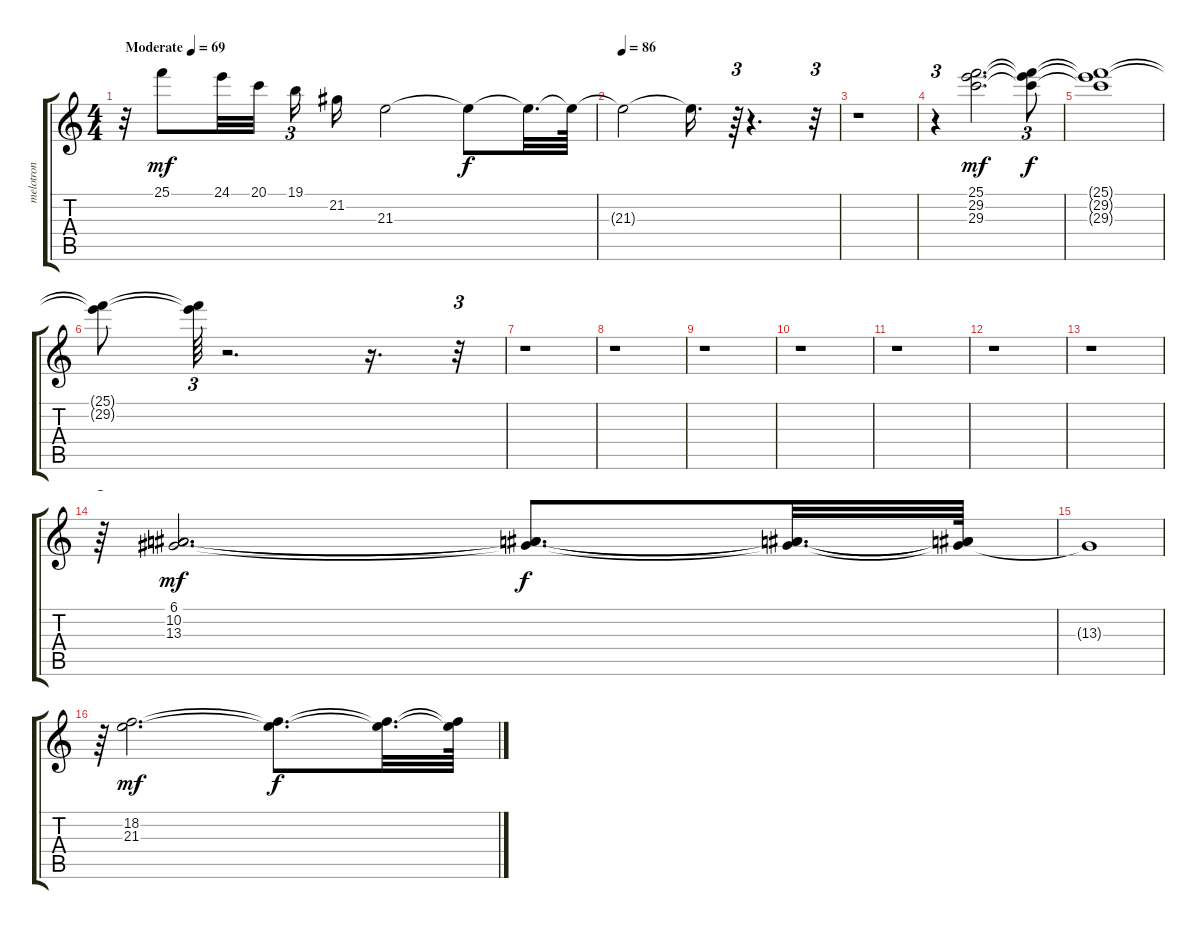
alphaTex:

\track ("melotron" "melotron") {instrument stringensemble1}
\staff {score tabs}
\tuning (E4 B3 G3 D3 A2 E2) {hide}
\ts (4 4)
\tempo (69 "Moderate")
\clef g2
\ks c
r.32{dy mf instrument stringensemble1} 25.1.8 24.1.32 20.1.32 19.1.16{tu (3 2)} 21.2.16 21.3.2 21.3{t}.8{dy f} 21.3{t}.32{d} 21.3{t}.64 |
\tempo 86
21.3{t}.2 21.3{t}.16{d} r.64{tu (3 2)} r.4{d} r.32{tu (3 2)} |
r.1 |
r.4{tu (3 2)} (25.1 29.2 29.3).2{d dy mf volume 0} (25.1{t} 29.2{t} 29.3{t}).8{tu (3 2) dy f} |
(25.1{t} 29.2{t} 29.3{t}).1 |
(25.1{t} 29.2{t}).8 (25.1{t} 29.2{t}).64{tu (3 2)} r.2{d} r.16{d} r.32{tu (3 2)} |
r.1 |
r.1 |
r.1 |
r.1 |
r.1 |
r.1 |
r.1 |
r.64{tu (3 2)} (6.1 10.2 13.3).2{d dy mf volume 8} (6.1{t} 10.2{t} 13.3{t}).8{d dy f} (6.1{t} 10.2{t} 13.3{t}).32{d} (6.1{t} 10.2{t} 13.3{t}).64 |
13.3{t}.1 |
r.64{tu (3 2)} (18.2 21.3).2{d dy mf} (18.2{t} 21.3{t}).8{d dy f} (18.2{t} 21.3{t}).32{d} (18.2{t} 21.3{t}).64
